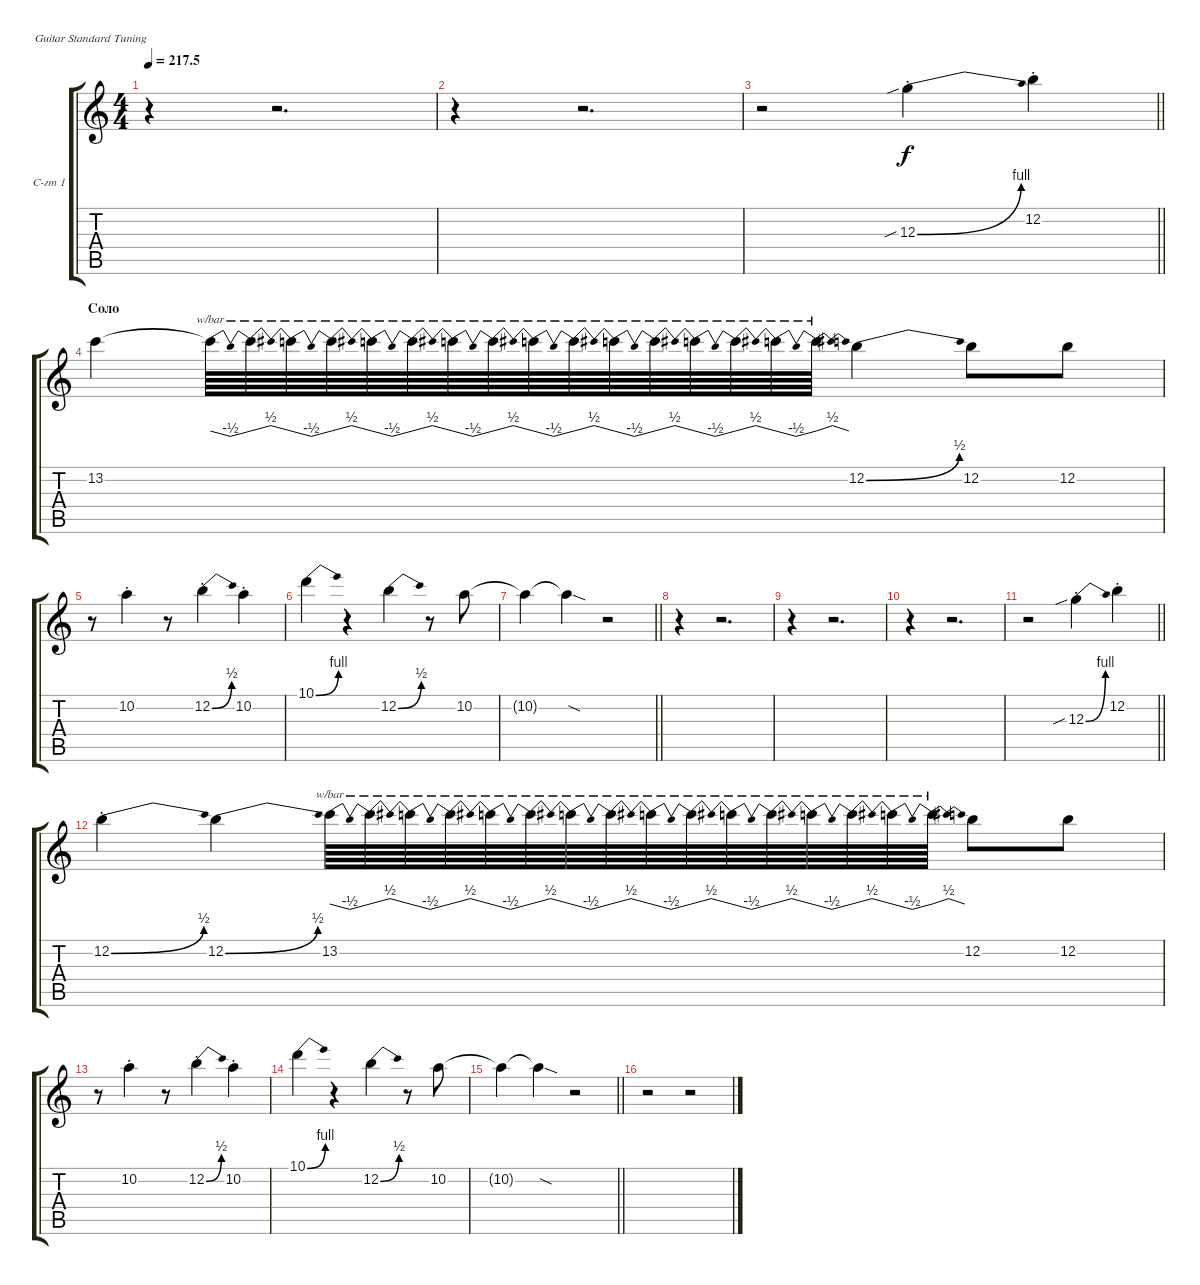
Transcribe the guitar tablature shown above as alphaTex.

\bracketExtendMode groupsimilarinstruments
\firstSystemTrackNameOrientation horizontal
\otherSystemsTrackNameOrientation horizontal
\track ("Гитара I" "С-гт 1") {instrument distortionguitar}
\staff {score tabs}
\tuning (E4 B3 G3 D3 A2 E2)
\ts (4 4)
\tempo
217.5
\accidentals auto
\clef g2
\ottava regular
\simile none
\ks c
r.4{dy f} r.2{d} |
r.4 r.2{d} |
\barLineRight lightlight
r.2 12.3{be (bend 0 0 10.2 4) sib st}.4 12.2{st}.4 |
\section ("" "Соло")
13.2.4 13.2{t}.64{tbe (dip default 0 0 30 -2 58.8 0)} 13.2{t}.64{tbe (dip default 0 0 30.599999999999998 2 59.4 0)} 13.2{t}.64{tbe (dip default 0 0 30 -2 58.8 0)} 13.2{t}.64{tbe (dip default 0 0 30.599999999999998 2 59.4 0)} 13.2{t}.64{tbe (dip default 0 0 30 -2 58.8 0)} 13.2{t}.64{tbe (dip default 0 0 30.599999999999998 2 59.4 0)} 13.2{t}.64{tbe (dip default 0 0 30 -2 58.8 0)} 13.2{t}.64{tbe (dip default 0 0 30.599999999999998 2 59.4 0)} 13.2{t}.64{tbe (dip default 0 0 30 -2 58.8 0)} 13.2{t}.64{tbe (dip default 0 0 30.599999999999998 2 59.4 0)} 13.2{t}.64{tbe (dip default 0 0 30 -2 58.8 0)} 13.2{t}.64{tbe (dip default 0 0 30.599999999999998 2 59.4 0)} 13.2{t}.64{tbe (dip default 0 0 30 -2 58.8 0)} 13.2{t}.64{tbe (dip default 0 0 30.599999999999998 2 59.4 0)} 13.2{t}.64{tbe (dip default 0 0 30 -2 58.8 0)} 13.2{t}.64{tbe (dip default 0 0 30.599999999999998 2 59.4 0)} 12.2{be (bend 0 0 30 2)}.4 12.2.8 12.2.8 |
r.8 10.2{st}.4 r.8 12.2{be (bend 0 0 10.799999999999999 2) st}.4 10.2{st}.4 |
10.1{be (bend 0 0 30 4)}.4 r.4 12.2{be (bend 0 0 30 2)}.4 r.8 10.2.8 |
\barLineRight lightlight
10.2{t}.4 10.2{sod t}.4 r.2 |
r.4 r.2{d} |
r.4 r.2{d} |
r.4 r.2{d} |
\barLineRight lightlight
r.2 12.3{be (bend 0 0 12 4) sib st}.4 12.2{st}.4 |
12.2{be (bend 0 0 15 2) st}.4 12.2{be (bend 0 0 15 2)}.4 13.2.64{tbe (dip default 0 0 30 -2 58.8 0)} 13.2{t}.64{tbe (dip default 0 0 30.599999999999998 2 59.4 0)} 13.2{t}.64{tbe (dip default 0 0 30 -2 58.8 0)} 13.2{t}.64{tbe (dip default 0 0 30.599999999999998 2 59.4 0)} 13.2{t}.64{tbe (dip default 0 0 30 -2 58.8 0)} 13.2{t}.64{tbe (dip default 0 0 30.599999999999998 2 59.4 0)} 13.2{t}.64{tbe (dip default 0 0 30 -2 58.8 0)} 13.2{t}.64{tbe (dip default 0 0 30.599999999999998 2 59.4 0)} 13.2{t}.64{tbe (dip default 0 0 30 -2 58.8 0)} 13.2{t}.64{tbe (dip default 0 0 30.599999999999998 2 59.4 0)} 13.2{t}.64{tbe (dip default 0 0 30 -2 58.8 0)} 13.2{t}.64{tbe (dip default 0 0 30.599999999999998 2 59.4 0)} 13.2{t}.64{tbe (dip default 0 0 30 -2 58.8 0)} 13.2{t}.64{tbe (dip default 0 0 30.599999999999998 2 59.4 0)} 13.2{t}.64{tbe (dip default 0 0 30 -2 58.8 0)} 13.2{t}.64{tbe (dip default 0 0 29.4 2 59.4 0)} 12.2.8 12.2.8 |
r.8 10.2{st}.4 r.8 12.2{be (bend 0 0 12 2) st}.4 10.2{st}.4 |
10.1{be (bend 0 0 30 4)}.4 r.4 12.2{be (bend 0 0 30 2)}.4 r.8 10.2.8 |
\barLineRight lightlight
10.2{t}.4 10.2{sod t}.4 r.2 |
r.2 r.2
